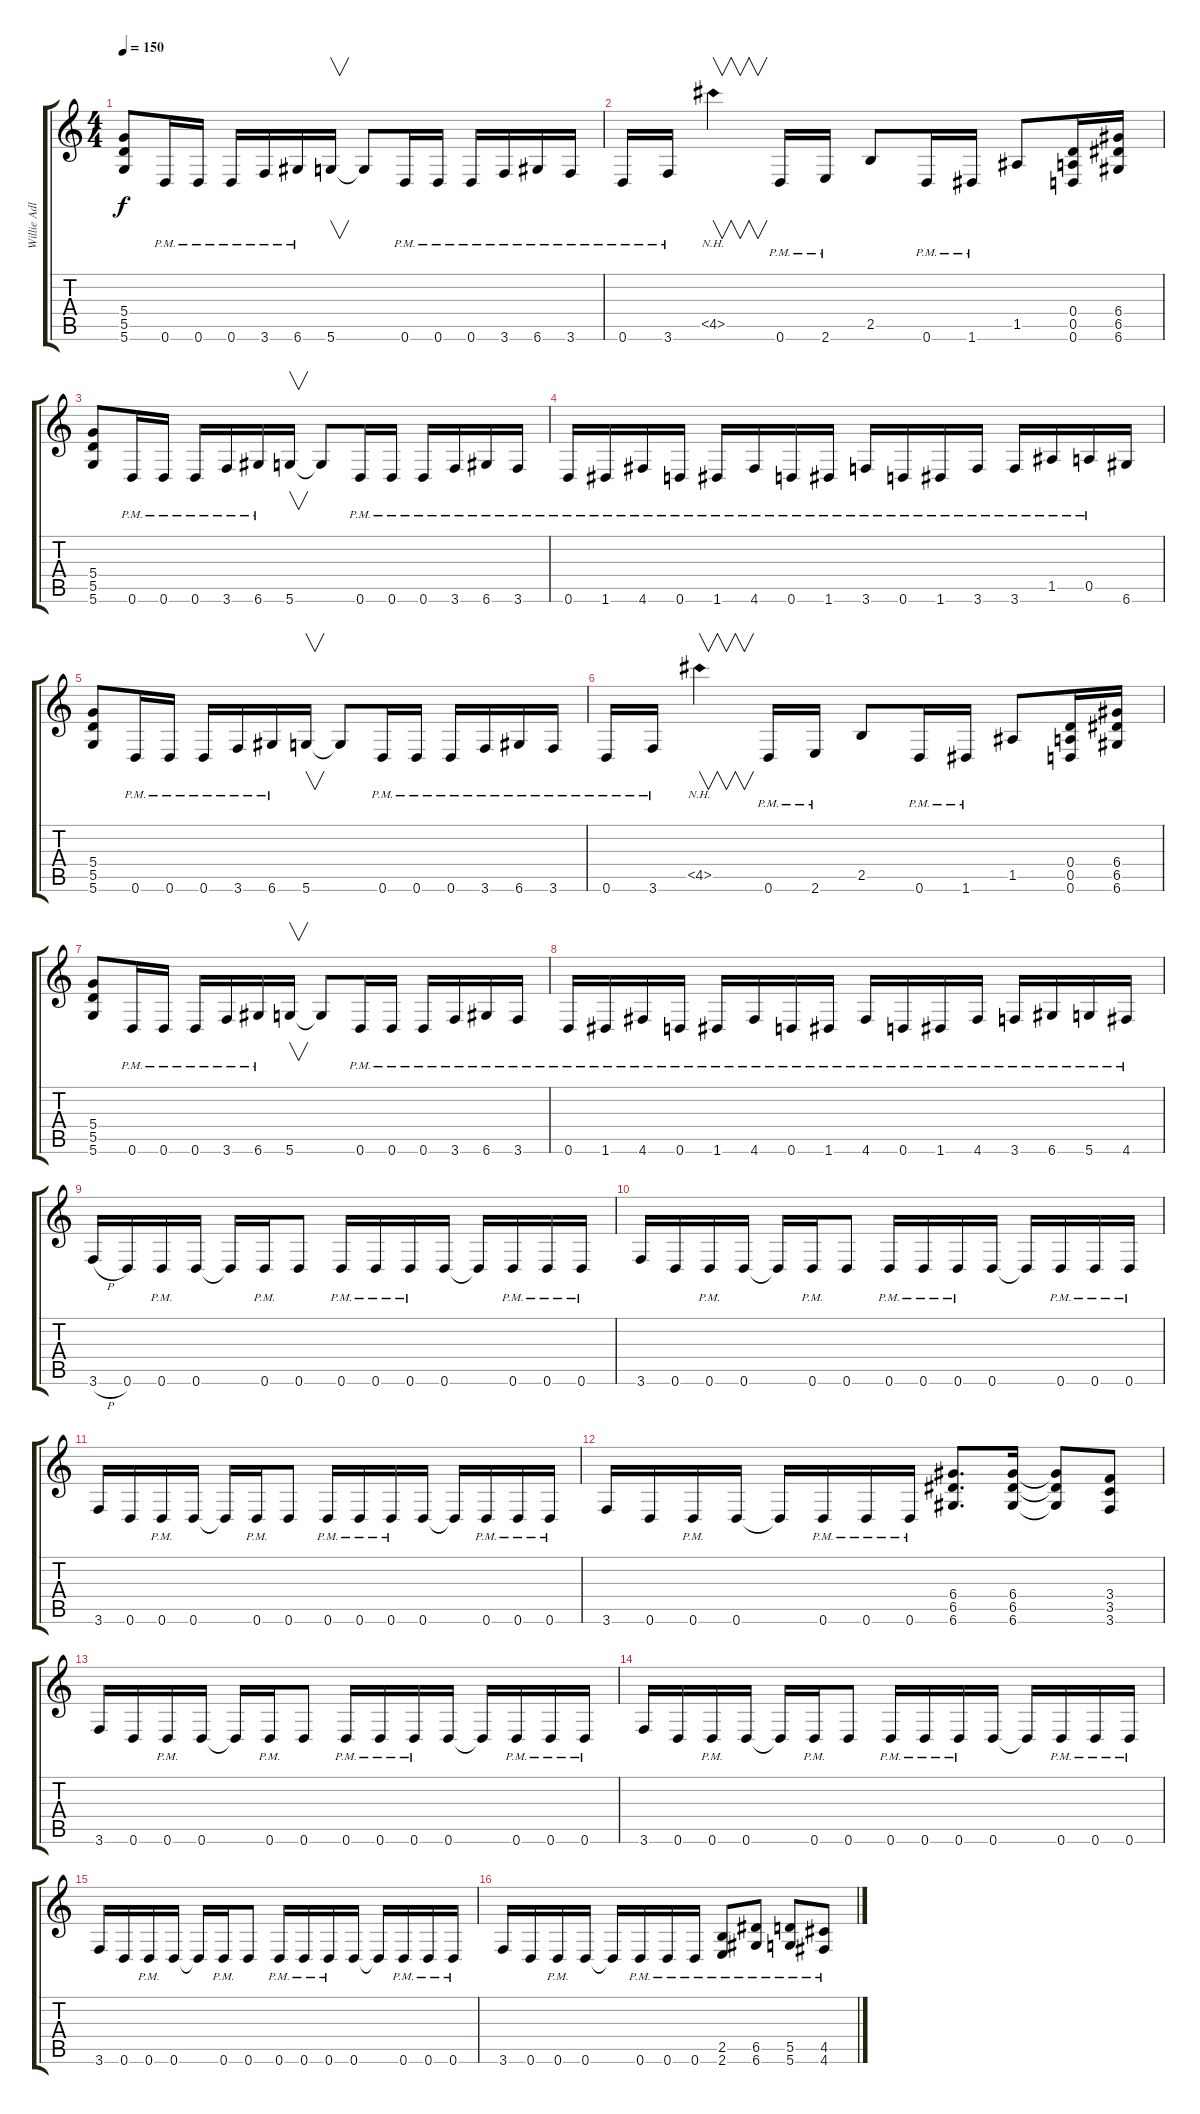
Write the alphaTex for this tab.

\track ("Willie Adler" "Willie Adl") {instrument distortionguitar}
\staff {score tabs}
\tuning (E4 B3 G3 D3 A2 D2) {hide}
\ts (4 4)
\tempo 150
\clef g2
\ks c
(5.4 5.5 5.6).8{dy f} 0.6{pm}.16 0.6{pm}.16 0.6{pm}.16 3.6{pm}.16 6.6{pm}.16 5.6.16{v} 5.6{t}.8 0.6{pm}.16 0.6{pm}.16 0.6{pm}.16 3.6{pm}.16 6.6{pm}.16 3.6{pm}.16 |
0.6{pm}.16 3.6{pm}.16 4.5{nh}.4{v} 0.6{pm}.16 2.6{pm}.16 2.5.8 0.6{pm}.16 1.6{pm}.16 1.5.8 (0.4 0.5 0.6).16 (6.4 6.5 6.6).16 |
(5.4 5.5 5.6).8 0.6{pm}.16 0.6{pm}.16 0.6{pm}.16 3.6{pm}.16 6.6{pm}.16 5.6.16{v} 5.6{t}.8 0.6{pm}.16 0.6{pm}.16 0.6{pm}.16 3.6{pm}.16 6.6{pm}.16 3.6{pm}.16 |
0.6{pm}.16 1.6{pm}.16 4.6{pm}.16 0.6{pm}.16 1.6{pm}.16 4.6{pm}.16 0.6{pm}.16 1.6{pm}.16 3.6{pm}.16 0.6{pm}.16 1.6{pm}.16 3.6{pm}.16 3.6{pm}.16 1.5{pm}.16 0.5{pm}.16 6.6.16 |
(5.4 5.5 5.6).8 0.6{pm}.16 0.6{pm}.16 0.6{pm}.16 3.6{pm}.16 6.6{pm}.16 5.6.16{v} 5.6{t}.8 0.6{pm}.16 0.6{pm}.16 0.6{pm}.16 3.6{pm}.16 6.6{pm}.16 3.6{pm}.16 |
0.6{pm}.16 3.6{pm}.16 4.5{nh}.4{v} 0.6{pm}.16 2.6{pm}.16 2.5.8 0.6{pm}.16 1.6{pm}.16 1.5.8 (0.4 0.5 0.6).16 (6.4 6.5 6.6).16 |
(5.4 5.5 5.6).8 0.6{pm}.16 0.6{pm}.16 0.6{pm}.16 3.6{pm}.16 6.6{pm}.16 5.6.16{v} 5.6{t}.8 0.6{pm}.16 0.6{pm}.16 0.6{pm}.16 3.6{pm}.16 6.6{pm}.16 3.6{pm}.16 |
0.6{pm}.16 1.6{pm}.16 4.6{pm}.16 0.6{pm}.16 1.6{pm}.16 4.6{pm}.16 0.6{pm}.16 1.6{pm}.16 4.6{pm}.16 0.6{pm}.16 1.6{pm}.16 4.6{pm}.16 3.6{pm}.16 6.6{pm}.16 5.6{pm}.16 4.6{pm}.16 |
3.6{h}.16 0.6.16 0.6{pm}.16 0.6.16 0.6{t}.16 0.6{pm}.16 0.6.8 0.6{pm}.16 0.6{pm}.16 0.6{pm}.16 0.6.16 0.6{t}.16 0.6{pm}.16 0.6{pm}.16 0.6{pm}.16 |
3.6.16 0.6.16 0.6{pm}.16 0.6.16 0.6{t}.16 0.6{pm}.16 0.6.8 0.6{pm}.16 0.6{pm}.16 0.6{pm}.16 0.6.16 0.6{t}.16 0.6{pm}.16 0.6{pm}.16 0.6{pm}.16 |
3.6.16 0.6.16 0.6{pm}.16 0.6.16 0.6{t}.16 0.6{pm}.16 0.6.8 0.6{pm}.16 0.6{pm}.16 0.6{pm}.16 0.6.16 0.6{t}.16 0.6{pm}.16 0.6{pm}.16 0.6{pm}.16 |
3.6.16 0.6.16 0.6{pm}.16 0.6.16 0.6{t}.16 0.6{pm}.16 0.6{pm}.16 0.6{pm}.16 (6.4 6.5 6.6).8{d} (6.4 6.5 6.6).16 (6.4{t} 6.5{t} 6.6{t}).8 (3.4 3.5 3.6).8 |
3.6.16 0.6.16 0.6{pm}.16 0.6.16 0.6{t}.16 0.6{pm}.16 0.6.8 0.6{pm}.16 0.6{pm}.16 0.6{pm}.16 0.6.16 0.6{t}.16 0.6{pm}.16 0.6{pm}.16 0.6{pm}.16 |
3.6.16 0.6.16 0.6{pm}.16 0.6.16 0.6{t}.16 0.6{pm}.16 0.6.8 0.6{pm}.16 0.6{pm}.16 0.6{pm}.16 0.6.16 0.6{t}.16 0.6{pm}.16 0.6{pm}.16 0.6{pm}.16 |
3.6.16 0.6.16 0.6{pm}.16 0.6.16 0.6{t}.16 0.6{pm}.16 0.6.8 0.6{pm}.16 0.6{pm}.16 0.6{pm}.16 0.6.16 0.6{t}.16 0.6{pm}.16 0.6{pm}.16 0.6{pm}.16 |
3.6.16 0.6.16 0.6{pm}.16 0.6.16 0.6{t}.16 0.6{pm}.16 0.6{pm}.16 0.6{pm}.16 (2.5{pm} 2.6{pm}).8 (6.5{pm} 6.6{pm}).8 (5.5{pm} 5.6{pm}).8 (4.5{pm} 4.6{pm}).8
